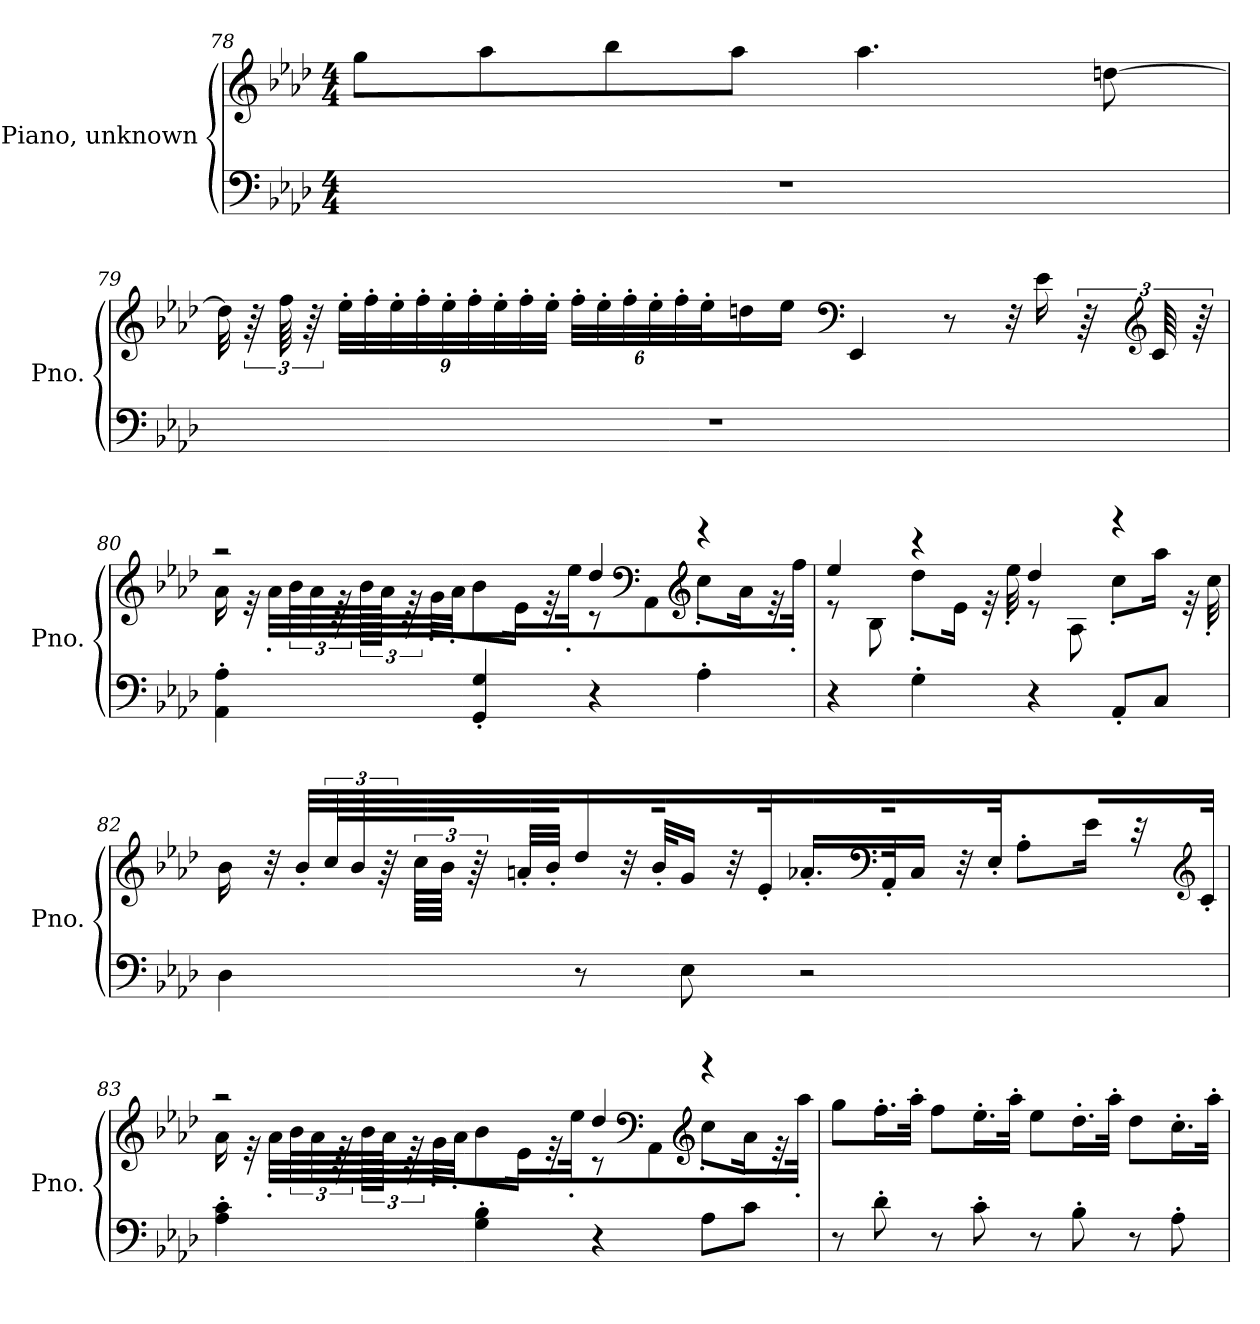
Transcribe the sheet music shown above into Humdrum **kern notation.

**kern	**kern
*part1	*part1
*staff2	*staff1
*I"Piano, unknown	*
*I'Pno.	*
*clefF4	*clefG2
*k[b-e-a-d-]	*k[b-e-a-d-]
*M4/4	*M4/4
=78	=78
1r	8gg\L
.	8aa-\
.	8bb-\
.	8aa-\J
.	4.aa-\
.	[8ddn\
!!LO:LB:g=z
=79	=79
1r	32dd\]
.	96r
.	96ff\
.	96r
*	*Xbrackettup
.	48ee-'\LLL
.	48ff'\
.	48ee-'\
.	48ff'\
.	48ee-'\
.	48ff'\
.	48ee-'\
.	48ff'\
.	48ee-'\JJJ
.	48ff'\LLL
.	48ee-'\
.	48ff'\
.	48ee-'\
.	48ff'\
.	48ee-'\J
.	16ddn\
.	16ee-\JJ
*	*clefF4
.	4EE-/
.	8r
.	32r
.	16e-\
*	*brackettup
.	96r
*	*clefG2
.	96c/
.	96r
!!LO:LB:g=z
=80	=80
*	*^
4AA-\' 4A-\'	2r	16a-\
.	.	32r
.	.	32a-'\LLL
.	.	96b-\L
.	.	96a-\JJJJ
.	.	96r
.	.	96b-\LLLL
.	.	96a-\JJJJ
.	.	96r
.	.	32g'\LLL
.	.	32a-'\JJ
4GG/' 4G/'	.	8b-\
.	.	16e-\Jk
.	.	32r
.	.	32ee-'\
4r	4dd-/	8r
*	*clefF4	*
.	.	8AA-\
*	*clefG2	*
4A-'\	4r	8cc'\L
.	.	16a-\Jk
.	.	32r
.	.	32ff'\
=81	=81	=81
4r	4ee-/	8r
.	.	8B-\
4G'\	4r	8dd-'\L
.	.	16e-\Jk
.	.	32r
.	.	32ee-'\
4r	4dd-/	8r
.	.	8A-\
8AA-'/L	4r	8cc'\L
8C/J	.	16aa-\Jk
.	.	32r
.	.	32cc'\
*	*v	*v
!!LO:PB:g=z
=82	=82
4D-\	16b-\
.	32r
.	32b-'\LLL
.	96cc\L
.	96b-\JJJJ
.	96r
.	96cc\LLLL
.	96b-\JJJJ
.	96r
.	32an'/LLL
.	32b-'/JJJ
8r	16dd-\
.	32r
.	32b-'/KLL
8E-\	16g/JJ
.	32r
.	32e-'/
2r	16.a-X'/LL
*	*clefF4
.	32AA-'/K
.	16C/JJ
.	32r
.	32E-'\
.	8A-'\L
.	16e-\Jk
.	32r
*	*clefG2
.	32c'/
!!LO:LB:g=z
=83	=83
*	*^
4A-\' 4c\'	2r	16a-\
.	.	32r
.	.	32a-'\LLL
.	.	96b-\L
.	.	96a-\JJJJ
.	.	96r
.	.	96b-\LLLL
.	.	96a-\JJJJ
.	.	96r
.	.	32g'\LLL
.	.	32a-'\JJ
4G\' 4B-\'	.	8b-\
.	.	16e-\Jk
.	.	32r
.	.	32ee-'\
4r	4dd-/	8r
*	*clefF4	*
.	.	8AA-\
*	*clefG2	*
8A-\L	4r	8cc'\L
8c\J	.	16a-\Jk
.	.	32r
.	.	32aa-'\
*	*v	*v
=84	=84
8r	8gg\L
8d-'\	16.ff'\L
.	32aa-'\JJk
8r	8ff\L
8c'\	16.ee-'\L
.	32aa-'\JJk
8r	8ee-\L
8B-'\	16.dd-'\L
.	32aa-'\JJk
8r	8dd-\L
8A-'\	16.cc'\L
.	32aa-'\JJk
=	=
*-	*-
